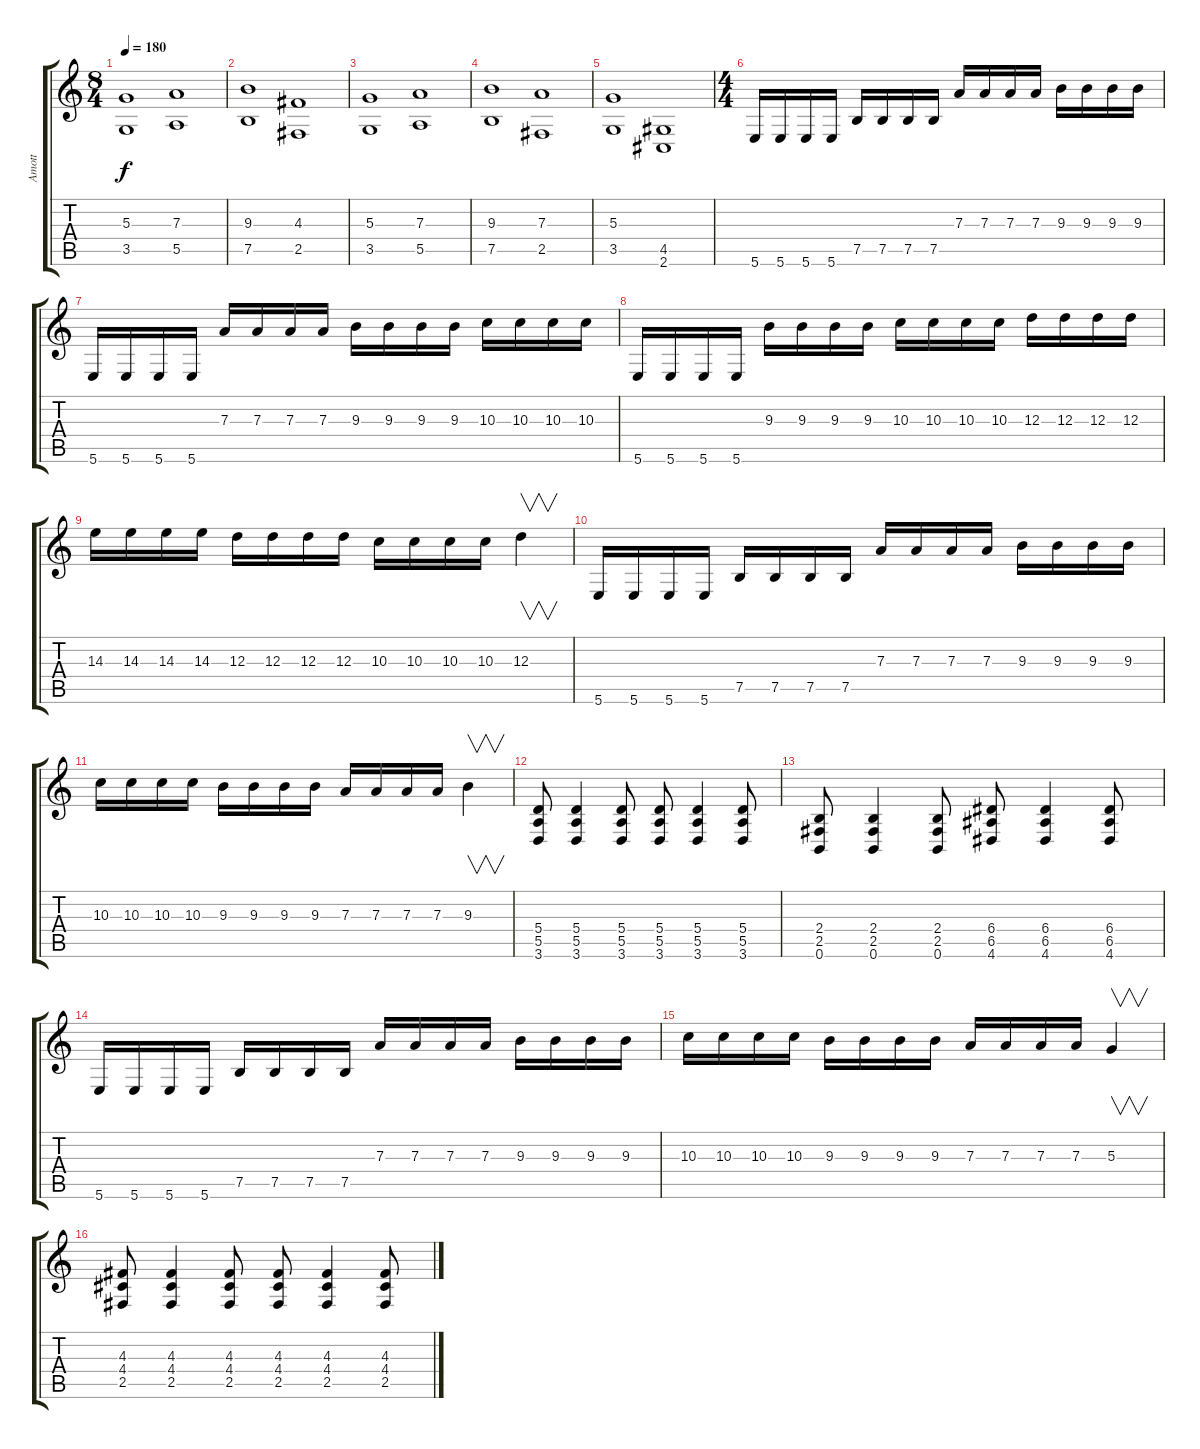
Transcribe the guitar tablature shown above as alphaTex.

\track ("Amott" "Amott") {instrument distortionguitar}
\staff {score tabs}
\tuning (B3 Gb3 D3 A2 E2 B1) {hide}
\ts (8 4)
\tempo 180
\clef g2
\ks c
(5.3 3.5).1{dy f} (7.3 5.5).1 |
(9.3 7.5).1 (4.3 2.5).1 |
(5.3 3.5).1 (7.3 5.5).1 |
(9.3 7.5).1 (7.3 2.5).1 |
(5.3 3.5).1 (4.5 2.6).1 |
\ts (4 4)
5.6.16 5.6.16 5.6.16 5.6.16 7.5.16 7.5.16 7.5.16 7.5.16 7.3.16 7.3.16 7.3.16 7.3.16 9.3.16 9.3.16 9.3.16 9.3.16 |
5.6.16 5.6.16 5.6.16 5.6.16 7.3.16 7.3.16 7.3.16 7.3.16 9.3.16 9.3.16 9.3.16 9.3.16 10.3.16 10.3.16 10.3.16 10.3.16 |
5.6.16 5.6.16 5.6.16 5.6.16 9.3.16 9.3.16 9.3.16 9.3.16 10.3.16 10.3.16 10.3.16 10.3.16 12.3.16 12.3.16 12.3.16 12.3.16 |
14.3.16 14.3.16 14.3.16 14.3.16 12.3.16 12.3.16 12.3.16 12.3.16 10.3.16 10.3.16 10.3.16 10.3.16 12.3.4{v} |
5.6.16 5.6.16 5.6.16 5.6.16 7.5.16 7.5.16 7.5.16 7.5.16 7.3.16 7.3.16 7.3.16 7.3.16 9.3.16 9.3.16 9.3.16 9.3.16 |
10.3.16 10.3.16 10.3.16 10.3.16 9.3.16 9.3.16 9.3.16 9.3.16 7.3.16 7.3.16 7.3.16 7.3.16 9.3.4{v} |
(5.4 5.5 3.6).8 (5.4 5.5 3.6).4 (5.4 5.5 3.6).8 (5.4 5.5 3.6).8 (5.4 5.5 3.6).4 (5.4 5.5 3.6).8 |
(2.4 2.5 0.6).8 (2.4 2.5 0.6).4 (2.4 2.5 0.6).8 (6.4 6.5 4.6).8 (6.4 6.5 4.6).4 (6.4 6.5 4.6).8 |
5.6.16 5.6.16 5.6.16 5.6.16 7.5.16 7.5.16 7.5.16 7.5.16 7.3.16 7.3.16 7.3.16 7.3.16 9.3.16 9.3.16 9.3.16 9.3.16 |
10.3.16 10.3.16 10.3.16 10.3.16 9.3.16 9.3.16 9.3.16 9.3.16 7.3.16 7.3.16 7.3.16 7.3.16 5.3.4{v} |
(4.3 4.4 2.5).8 (4.3 4.4 2.5).4 (4.3 4.4 2.5).8 (4.3 4.4 2.5).8 (4.3 4.4 2.5).4 (4.3 4.4 2.5).8
